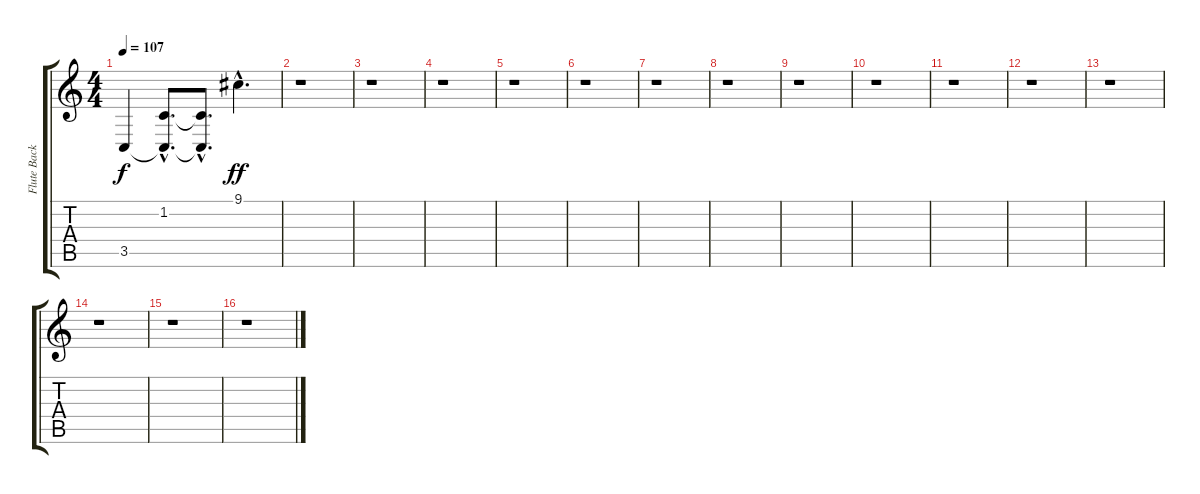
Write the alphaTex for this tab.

\track ("Flute Background + Reverse Cymbal" "Flute Back") {instrument shakuhachi}
\staff {score tabs}
\tuning (E4 B3 G3 D3 A2 E2) {hide}
\ts (4 4)
\tempo 107
\clef g2
\ks c
3.5.4{dy f instrument reversecymbal} (1.2{hac} 3.5{hac t}).8{d} (1.2{hac t} 3.5{hac t}).8{d} 9.1{hac}.4{d dy ff} |
r.1 |
r.1 |
r.1 |
r.1 |
r.1 |
r.1 |
r.1 |
r.1 |
r.1 |
r.1 |
r.1 |
r.1 |
r.1 |
r.1 |
r.1
